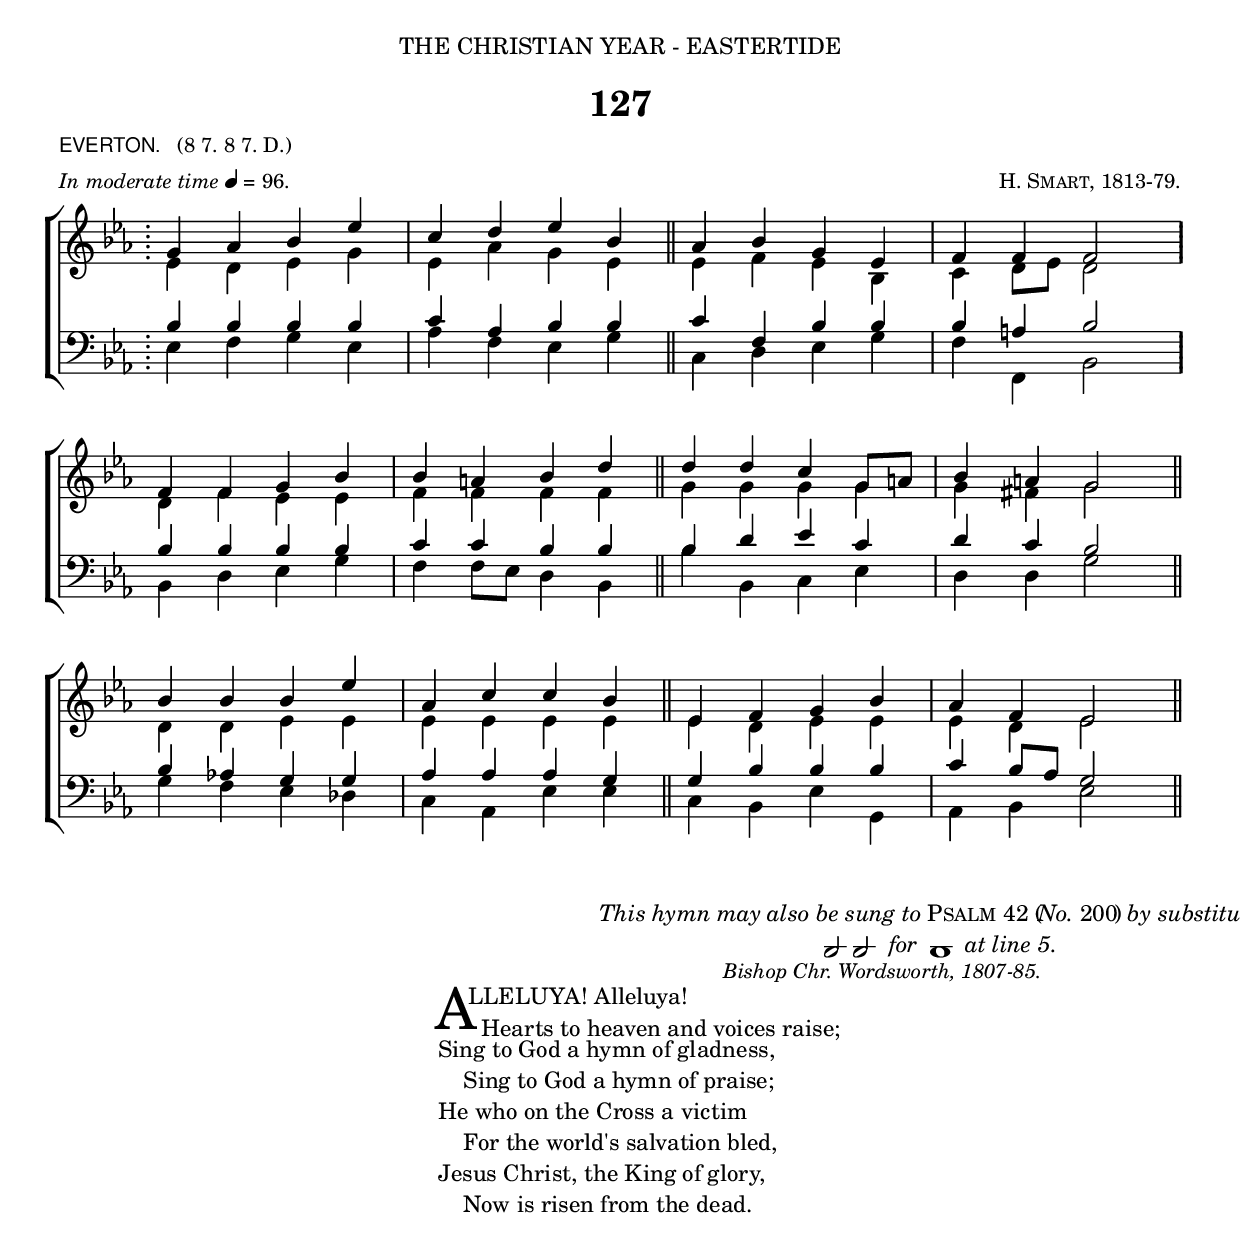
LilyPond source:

%%%% 209.png
%%%% Hymn 127 Everton. Alleluya! Alleluya! Hearts to heaven and voices raise.
%%%% Rev 2

\version "2.10"
\header {
  dedication = \markup { \center-align { "THE CHRISTIAN YEAR - EASTERTIDE"
	\hspace #0.1 }}	
	
  title = "127"
  
  poet = \markup { \small {  \line { \sans { \smallCaps "EVERTON."} \hspace #1 \roman {"(8 7. 8 7. D.)"}} }}
  
  meter = \markup { \small { \italic {In moderate time} \general-align #Y #DOWN \note #"4" #0.5 = 96.} }
  
  arranger = \markup { \small \smallCaps "H. Smart, 1813-79." }
  
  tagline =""
}

%%%%%%%%%%%%%%%%%%%%%%%%%%% Macros

%%% prints a repeat sign glyph comprising 4 dots. Used only to begin a repeat at the start of a piece where \bar ":" does not work      

fdstartrepeat =  {\once \override Staff.BarLine #'stencil = #ly:text-interface::print 
                  \once \override Staff.BarLine #'text = \markup  { \line { \hspace #0 \override #'(baseline-skip . 1.0) 
                                                                    \raise #1.4 \column { \with-color #black { 
                                                                    \fontsize #2 . \fontsize #2 . \fontsize #2 . \fontsize #2 .} }
                  } }   
                 \bar "|:"}
                 

%%% prints a repeat sign glyph comprising 4 dots and two thin bars

fdendrepeat = {\once \override Staff.BarLine #'stencil = #ly:text-interface::print 
                \once \override Staff.BarLine #'text = \markup  {  \line { \raise #1.4 \override #'(baseline-skip . 1.0)  \column { \with-color #black {  \fontsize #2 . \fontsize #2 . \fontsize #2 . \fontsize #2 .} }
                                                                   \hspace #-1 \filled-box #'(0 . 0.15) #'(-2 . 2) #0
                                                                   \hspace #-0.9 \filled-box #'(0 . 0.15) #'(-2 . 2) #0
        } }     
        \bar "||"} 
	      
%%%%%%%%%%%%%%%%%%%%%%%%%%% End of macro definitions

%%% SATB voices

global = {
  \time 4/4
  \key ees \major
  \set Staff.midiInstrument = "church organ"
}

soprano = \relative c' {  
  \tag #'repeatpart { \fdstartrepeat g'4 aes bes ees \bar "|" c d ees bes \bar "||" aes bes g ees \bar "|" f f f2 \fdendrepeat \break }
  \tag #'remainder { f4 f g bes \bar "|" bes a bes d \bar "||" d d c g8[ a] \bar "|" bes4 a g2 \bar "||" \break 
  bes4 bes bes ees \bar "|" aes, c c bes \bar "||" ees, f g bes \bar "|" aes f ees2 \bar "||" }
} 
   
alto = \relative c' {  
  \tag #'repeatpart { \fdstartrepeat ees4 d ees g \bar "|" ees aes g ees \bar "|" ees f ees bes \bar "|" c d8[ ees] d2 \fdendrepeat }
  \tag #'remainder { d4 f ees ees \bar "|" f f f f \bar "||" g g g g4 | g fis g2 \bar "||"
  d4 d ees ees \bar "|" ees  ees   ees ees  \bar "|" ees d ees ees  \bar "|" ees d  ees2 \bar "||" }
}

tenor = \relative c {\clef bass 
  \tag #'repeatpart { \fdstartrepeat bes'4 bes bes bes \bar "|" c aes bes bes \bar "||" c f, bes bes \bar "|" bes a bes2 \fdendrepeat }
  \tag #'remainder { bes4 bes bes bes \bar "|" c c bes bes \bar "||" bes d ees c \bar "|" d c bes2 \bar "||"
  bes4 aes! g g \bar "|" aes aes aes g \bar "||" g bes bes bes \bar "|" c bes8[ aes] g2 \bar "||" }
}

bass = \relative c {\clef bass 
  \tag #'repeatpart { \fdstartrepeat ees4 f g ees \bar "|" aes f ees g \bar "||" c, d ees g \bar "|" f f, bes2 \fdendrepeat }
  \tag #'remainder { bes4 d ees g \bar "|" f f8[ ees] d4 bes \bar "||" bes' bes, c ees \bar "|" d d g2 \bar "||" 
  g4 f ees des \bar "|" c aes ees' ees \bar "||" c bes ees g, \bar "|" aes bes ees2 \bar "||" }
}

#(ly:set-option 'point-and-click #f)

\paper {
  #(set-paper-size "a4")
%  annotate-spacing = ##t
  print-page-number = ##f
  ragged-last-bottom = ##t
  ragged-bottom = ##t
}

\book{

%%% Score block	

\score{
\new ChoirStaff	
<<
	\context Staff = upper << 
	\context Voice = sopranos { \voiceOne \global \soprano }
	\context Voice = altos    { \voiceTwo \global \alto }
	                      >>
	\context Staff = lower <<
	\context Voice = tenors { \voiceOne \global \tenor }
	\context Voice = basses { \voiceTwo \global \bass }
			        >>
>>
\layout {
		indent=0
		\context { \Score \remove "Bar_number_engraver" }
		\context { \Staff \remove "Time_signature_engraver" }
		\context { \Score \remove "Mark_engraver"  }
                \context { \Staff \consists "Mark_engraver"  }
	} %% close layout

} %%% Score bracket

	
%%% A separate score to unfold the repeat and generate the Hymn Midi	

\score{
\new ChoirStaff	
<<
	\context Staff = upper << 
	\context Voice = sopranos { \voiceOne \global \removeWithTag #'remainder \soprano \soprano }
	\context Voice = altos    { \voiceTwo \global \removeWithTag #'remainder \alto \alto }
	                      >>
	\context Staff = lower <<
	\context Voice = tenors { \voiceOne \global \removeWithTag #'remainder \tenor \tenor }
	\context Voice = basses { \voiceTwo \global \removeWithTag #'remainder \bass \bass }
			        >>
>>

\midi { \context { \Score tempoWholesPerMinute = #(ly:make-moment 96 4)}} 

} %%% Score bracket

%%% Hymn Note 

\markup { \hspace #52 \center-align { \line { \italic "This hymn may also be sung to" \smallCaps "Psalm 42" "(" \hspace #-1 \italic "No." "200" \hspace #-1 ")" \italic "by substituting" }
	
	\line { \combine \note #"2" #0.5 "—" \combine \note #"2" #0.5 "—" \italic " for " \combine \note #"1" #0.5 "—" \italic " at line 5." }
}}


%%% Lyric Attribution 

\markup { \small { \hspace #64  \italic "Bishop Chr. Wordsworth, 1807-85."}}
	 

%%% Main lyric block

\markup { \hspace #34 %%add space as necc. to center the column
          \column { %%% one super column for the entire block of lyrics
	                 \column { %%verse 1 is a column of 2 lines  
	                  \line { \hspace #2.2 \column { \lower #2.4 \fontsize #8 "A" }   %%Drop Cap goes here
				  \hspace #-1.4    %% adjust this if other letters are too far from Drop Cap
				  \column  { \raise #0.0 "LLELUYA! Alleluya!"
			                                "  Hearts to heaven and voices raise;" } }  
	                  \line {  \hspace #2.5  %%adjust hspace until this line left edge is flush with Drop Cap
				   \lower  #1.56  %%adjust this until the line spacing looks right
				   \column {   
					   "Sing to God a hymn of gladness,"
					   "    Sing to God a hymn of praise;"
					   "He who on the Cross a victim"
					   "    For the world's salvation bled,"
					   "Jesus Christ, the King of glory,"
					   "    Now is risen from the dead."
			  		}} 
			         } %%% finish verse 1	
				 
    }	%%% end super column  
}	


%%% fake score block to occupy space and force a pagebreak.  Can't think of a better way of doing this.
\score{
	{s4 }
\header { breakbefore = ##f piece = ##f opus = ##f tagline = ##f }
\layout{	
	\context { \Staff
		\remove Time_signature_engraver
		\remove Key_engraver
		\remove Clef_engraver
		\remove Staff_symbol_engraver
}}}


%%% second page
%%% continuation of  lyrics

\markup { \hspace #34   %%add space as necc. to center the column
          \column { 
			\hspace #1 
           		\line { "2  "
			   \column {	     
				   "Christ is risen, Christ the first-fruits"
				   "    Of the holy harvest field,"
				   "Which will all its full abundance"
				   "    At his second coming yield;"
				   "Then the golden ears of harvest"
				   "    Will their heads before him wave,"
				   "Ripen'd by his glorious sunshine"
				   "    From the furrows of the grave."
			}} 
			\hspace #1 
           		\line { "3  "
			   \column {	     
				   "Christ is risen, we are risen;"
				   "    Shed upon us heavenly grace,"
				   "Rain, and dew, and gleams of glory"
				   "    From the brightness of thy face;"
				   "That we, Lord, with hearts in heaven"
				   "    Here on earth may fruitful be,"
				   "And by angel-hands be gathered,"
				   "    And be ever safe with thee."
			}}	   
    		        \hspace #1 
			%%% strange behaviour - this blank line is narrower than the pervious one. Adjusted spacing with \lower
           		\line { \lower #0.3 { "4. "
			  \column {	     
				  "Alleluya! Alleluya!"
				  "    Glory be to God on high;"
				  "To the Father, and the Saviour,"
				  "    Who has gained the victory;"
				  "Glory to the Holy Spirit,"
				  "    Fount of love and sanctity;"
				  "Alleluya! Alleluya!"
				  "    To the Triune Majesty.     Amen."
			}}}
	  }
} %%% lyric markup bracket

%%% Amen score block
\score{
  \new ChoirStaff
   <<
        \context Staff = upper \with { fontSize = #-3  \override StaffSymbol #'staff-space = #(magstep -2) }  
	                      << 
	\context Voice = "sopranos" { \relative c' { \clef treble \global \voiceOne ees1 ees \bar "||" }}
	\context Voice = "altos"    { \relative c' { \clef treble \global \voiceTwo c1 bes \bar "||" }}
	                      >>
			  
	\context Lyrics \lyricsto "altos" {\override LyricText #'font-size = #-1  A -- men. }
	
	\context Staff = lower \with { fontSize = #-3  \override StaffSymbol #'staff-space = #(magstep -2) }  
	                       << 
	\context Voice = "tenors" { \relative c { \clef bass \global \voiceThree aes'1 g \bar "||" }}
	\context Voice = "basses" { \relative c { \clef bass \global \voiceFour  aes1 ees' \bar "||" }}
			        >> 
  >>			      
\header { breakbefore = ##f piece = " " opus = " " }

\layout { 
      \context { \Score timing = ##f }
	ragged-right = ##t
	indent = 15\cm
	\context { \Staff \remove Time_signature_engraver }

       } %% close layout

%%% Amen Midi

\midi { \context { \Score tempoWholesPerMinute = #(ly:make-moment 96 4) }} 

}
	
} %%% book bracket
